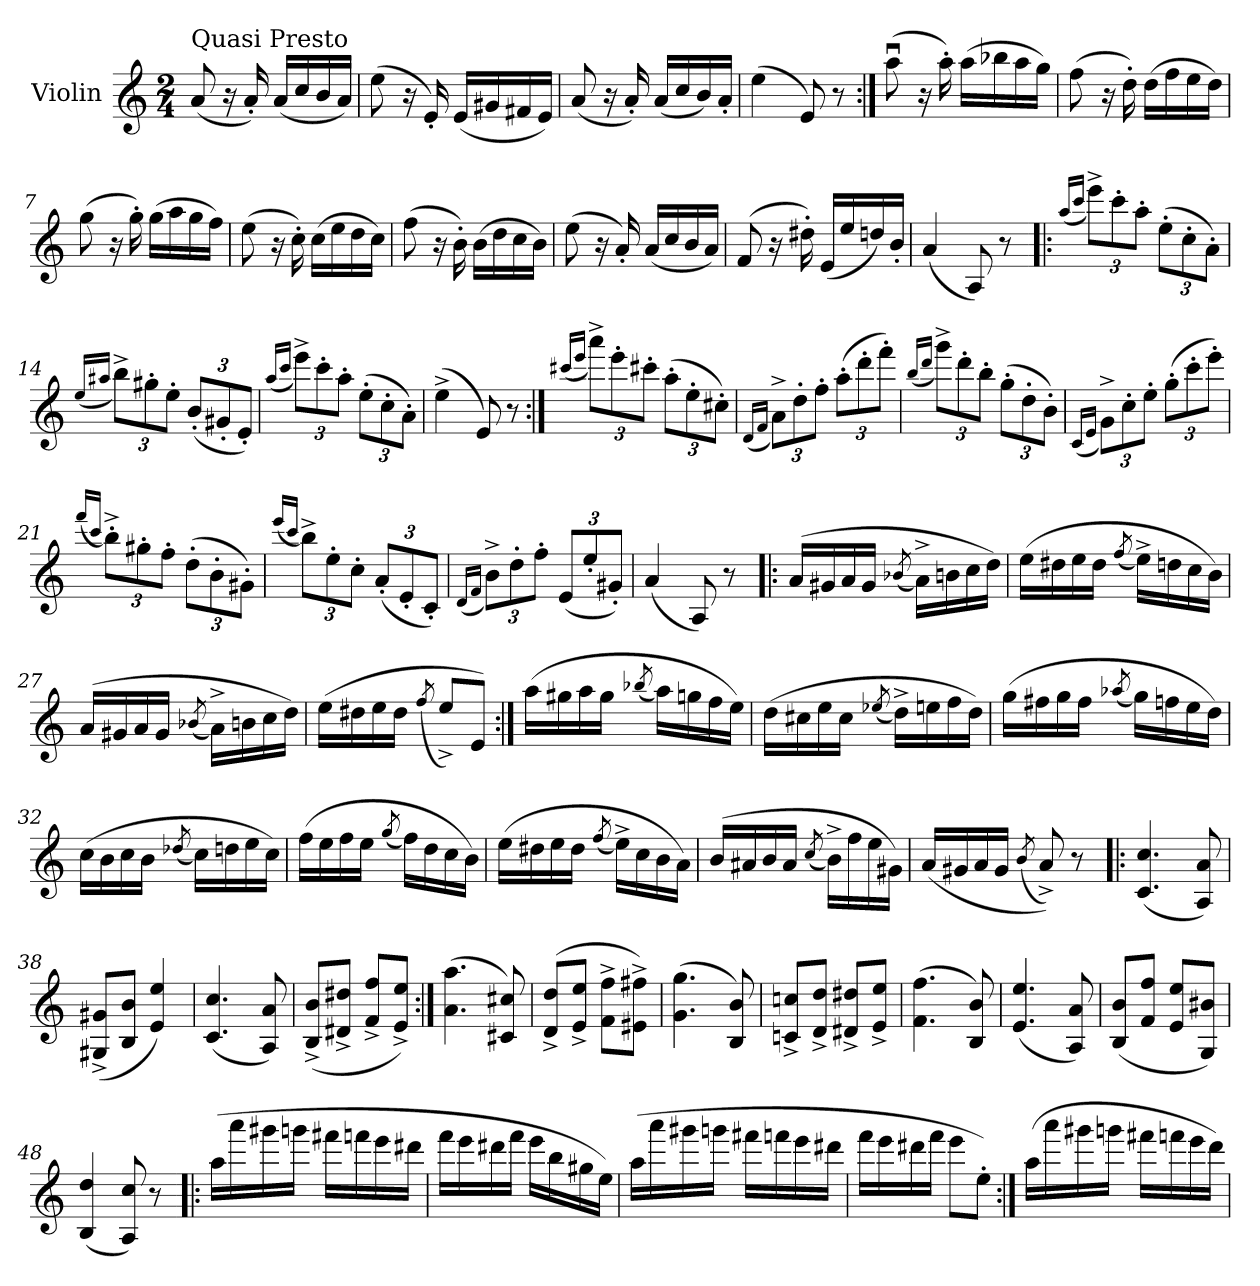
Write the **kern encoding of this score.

**kern
*part1
*staff1
*I"Violin
*I'Vln.
*clefG2
*k[]
*C:
*M2/4
=1
!LO:TX:a:t=Quasi Presto
(8a/
16r
16a'/)
(16a/LL
16cc/
16b/
16a/JJ)
=2
(8ee\
16r
16e'/)
(16e/LL
16g#X/
16f#X/
16e/JJ)
=3
(8a/
16r
16a'/)
(16a/LL
16cc/
16b/)
16a'/JJ
=4
(4ee\
8e/)
8r
=5:|!
(8aau\
16r
16aa'\)
(16aa\LL
16bb-X\
16aa\
16gg\JJ)
!!LO:LB:g=z
=6
(8ff\
16r
16dd'\)
(16dd\LL
16ff\
16ee\
16dd\JJ)
=7
(8gg\
16r
16gg'\)
(16gg\LL
16aa\
16gg\
16ff\JJ)
=8
(8ee\
16r
16cc'\)
(16cc\LL
16ee\
16dd\
16cc\JJ)
=9
(8ff\
16r
16b'\)
(16b\LL
16dd\
16cc\
16b\JJ)
=10
(8ee\
16r
16a'/)
(16a/LL
16cc/
16b/
16a/JJ)
!!LO:LB:g=z
=11
(8f/
16r
16dd#X'\)
(16e/LL
16ee/
16ddn/)
16b'/JJ
=12
(4a/
8A/)
8r
=13!|:
(16qaa/LL
16qccc/JJ
*Xbrackettup
12eee^\L)
12ccc'\
12aa'\J
(12ee'\L
12cc'\
12a'\J)
=14
(16qee/LL
16qaa#X/JJ
12bb^\L)
12gg#X'\
12ee'\J
(12b'/L
12g#X'/
12e'/J)
=15
(16qaa/LL
16qccc/JJ
12eee^\L)
12ccc'\
12aa'\J
(12ee'\L
12cc'\
12a'\J)
!!LO:LB:g=z
=16
(4ee^\
8e/)
8r
=17:|!
(16qccc#X/LL
16qeee/JJ
12aaa^\L)
12eee'\
12ccc#X'\J
(12aa'\L
12ee'\
12cc#X'\J)
=18
(16qd/LL
16qf/JJ
12a^\L)
12dd'\
12ff'\J
(12aa'\L
12ddd'\
12fff'\J)
=19
(16qbb/LL
16qddd/JJ
12ggg^\L)
12ddd'\
12bb'\J
(12gg'\L
12dd'\
12b'\J)
=20
(16qc/LL
16qe/JJ
12g^\L)
12cc'\
12ee'\J
(12gg'\L
12ccc'\
12eee'\J)
!!LO:LB:g=z
=21
(16qfff/LL
16qccc/JJ
12bb'^\L)
12gg#X'\
12ff'\J
(12dd'\L
12b'\
12g#X'\J)
=22
(16qeee/LL
16qccc/JJ
12bb^\L)
12ee'\
12cc'\J
(12a'/L
12e'/
12c'/J)
=23
(16qd/LL
16qf/JJ
12b^\L)
12dd'\
12ff'\J
(12e/L
12ee'/
12g#X'/J)
=24
(4a/
8A/)
8r
=25!|:
(16a/LL
16g#X/
16a/
16g#/JJ
(8qb-X/
16a^\LL)
16bn\
16cc\
16dd\JJ)
!!LO:LB:g=z
=26
(16ee\LL
16dd#X\
16ee\
16dd#\JJ
(8qff/
16ee^\LL)
16ddn\
16cc\
16b\JJ)
=27
(16a/LL
16g#X/
16a/
16g#/JJ
(8qb-X/
16a^\LL)
16bn\
16cc\
16dd\JJ)
=28
(16ee\LL
16dd#X\
16ee\
16dd#\JJ
(8qff/
8ee^/L)
8e/J)
=29:|!
(16aa\LL
16gg#X\
16aa\
16gg#\JJ
(8qbb-X/
16aa\LL)
16ggn\
16ff\
16ee\JJ)
!!LO:LB:g=z
=30
(16dd\LL
16cc#X\
16ee\
16cc#\JJ
(8qee-X/
16dd^\LL)
16een\
16ff\
16dd\JJ)
=31
(16gg\LL
16ff#X\
16gg\
16ff#\JJ
(8qaa-X/
16gg\LL)
16ffn\
16ee\
16dd\JJ)
=32
(16cc\LL
16b\
16cc\
16b\JJ
(8qdd-X/
16cc\LL)
16ddn\
16ee\
16cc\JJ)
=33
(16ff\LL
16ee\
16ff\
16ee\JJ
(8qgg/
16ff\LL)
16dd\
16cc\
16b\JJ)
!!LO:LB:g=z
=34
(16ee\LL
16dd#X\
16ee\
16dd#\JJ
(8qff/
16ee^\LL)
16cc\
16b\
16a\JJ)
=35
(16b/LL
16a#X/
16b/
16a#/JJ
(8qcc/
16b^\LL)
16ff\
16ee\
16g#X\JJ)
=36
(16a/LL
16g#X/
16a/
16g#/JJ
(8qb/
8a^/))
8r
=37!|:
(4.c/ 4.cc/
8A/ 8a/)
=38
(8G#X/^ 8g#X/^L
8B/ 8b/J
4e/ 4ee/)
=39
(4.c/ 4.cc/
8A/ 8a/)
!!LO:LB:g=z
=40
(8B/^ 8b/^L
8d#X/^ 8dd#X/^J
8f/^ 8ff/^L
8e/^ 8ee/^J)
=41:|!
(4.a\ 4.aa\
8c#X/ 8cc#X/)
=42
(8d/^ 8dd/^L
8e/^ 8ee/^J
8f\^ 8ff\^L
8e#X\^ 8ff#X\^J)
=43
(4.g\ 4.gg\
8B/ 8b/)
=44
8cn/^ 8ccn/^L
8d/^ 8dd/^J
8d#X/^ 8dd#X/^L
8e/^ 8ee/^J
=45
(4.f\ 4.ff\
8B/ 8b/)
=46
(4.e/ 4.ee/
8A/ 8a/)
=47
(8B/ 8b/L
8f/ 8ff/J
8e/ 8ee/L
8G/ 8b#X/J)
=48
(4B/ 4dd/
8A/ 8cc/)
8r
!!LO:PB:g=z
=49!|:
(16aa\LL
16aaa\
16ggg#X\
16gggn\JJ
16fff#X\LL
16fffn\
16eee\
16ddd#X\JJ
=50
16fff\LL
16eee\
16ddd#X\
16fff\JJ
16eee\LL
16bb\
16gg#X\
16ee\JJ)
=51
(16aa\LL
16aaa\
16ggg#X\
16gggn\JJ
16fff#X\LL
16fffn\
16eee\
16ddd#X\JJ
=52
16fff\LL
16eee\
16ddd#X\
16fff\JJ
8eee\L
8ee'\J)
!!LO:LB:g=z
=53:|!
(16aa\LL
16aaa\
16ggg#X\
16gggn\JJ
16fff#X\LL
16fffn\
16eee\
16ddd\JJ)
=
*-
